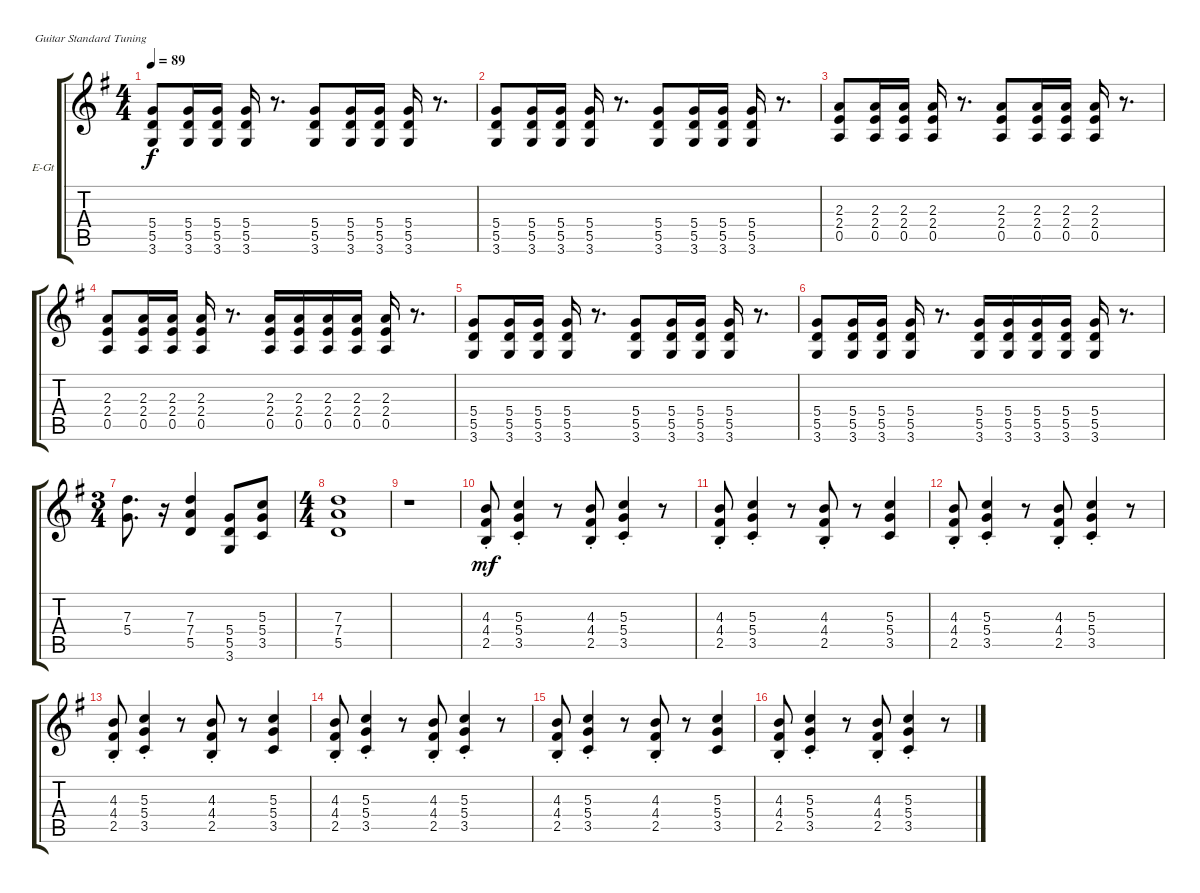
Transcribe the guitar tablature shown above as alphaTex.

\bracketExtendMode groupsimilarinstruments
\firstSystemTrackNameOrientation horizontal
\otherSystemsTrackNameOrientation horizontal
\track ("Guitar 2" "E-Gt") {instrument overdrivenguitar}
\staff {score tabs}
\tuning (E4 B3 G3 D3 A2 E2)
\ts (4 4)
\tempo 89
\clef g2
\scale
0.333333
\ks eminor
(5.4 5.5 3.6).8{dy f} (5.4 5.5 3.6).16 (5.4 5.5 3.6).16 (5.4 5.5 3.6).16 r.8{d} (5.4 5.5 3.6).8 (5.4 5.5 3.6).16 (5.4 5.5 3.6).16 (5.4 5.5 3.6).16 r.8{d} |
\scale
0.333333 (5.4 5.5 3.6).8 (5.4 5.5 3.6).16 (5.4 5.5 3.6).16 (5.4 5.5 3.6).16 r.8{d} (5.4 5.5 3.6).8 (5.4 5.5 3.6).16 (5.4 5.5 3.6).16 (5.4 5.5 3.6).16 r.8{d} |
\scale
0.327718 (2.3 2.4 0.5).8 (2.3 2.4 0.5).16 (2.3 2.4 0.5).16 (2.3 2.4 0.5).16 r.8{d} (2.3 2.4 0.5).8 (2.3 2.4 0.5).16 (2.3 2.4 0.5).16 (2.3 2.4 0.5).16 r.8{d} |
\scale
0.344564 (2.3 2.4 0.5).8 (2.3 2.4 0.5).16 (2.3 2.4 0.5).16 (2.3 2.4 0.5).16 r.8{d} (2.3 2.4 0.5).16 (2.3 2.4 0.5).16 (2.3 2.4 0.5).16 (2.3 2.4 0.5).16 (2.3 2.4 0.5).16 r.8{d} |
\scale
0.327718 (5.4 5.5 3.6).8 (5.4 5.5 3.6).16 (5.4 5.5 3.6).16 (5.4 5.5 3.6).16 r.8{d} (5.4 5.5 3.6).8 (5.4 5.5 3.6).16 (5.4 5.5 3.6).16 (5.4 5.5 3.6).16 r.8{d} |
\scale
0.428571 (5.4 5.5 3.6).8 (5.4 5.5 3.6).16 (5.4 5.5 3.6).16 (5.4 5.5 3.6).16 r.8{d} (5.4 5.5 3.6).16 (5.4 5.5 3.6).16 (5.4 5.5 3.6).16 (5.4 5.5 3.6).16 (5.4 5.5 3.6).16 r.8{d} |
\ts (3 4)
\scale
0.348571 (7.3 5.4).8{d} r.16 (7.3 7.4 5.5).4 (5.4 5.5 3.6).8 (5.3 5.4 3.5).8 |
\ts (4 4)
\scale
0.222857 (7.3 7.4 5.5).1 |
\scale
0.181287 r.1 |
\scale
0.409357 (2.5 4.3 4.4{st}).8{dy mf} (3.5{st} 5.3{st} 5.4{st}).4 r.8 (2.5 4.3 4.4{st}).8 (3.5{st} 5.3{st} 5.4{st}).4 r.8 |
\scale
0.409357 (2.5 4.3 4.4{st}).8 (3.5{st} 5.3{st} 5.4{st}).4 r.8 (2.5{st} 4.3{st} 4.4{st}).8 r.8 (3.5 5.3 5.4).4 |
\scale
0.333333 (2.5 4.3 4.4{st}).8 (3.5{st} 5.3{st} 5.4{st}).4 r.8 (2.5 4.3 4.4{st}).8 (3.5{st} 5.3{st} 5.4{st}).4 r.8 |
\scale
0.333333 (2.5 4.3 4.4{st}).8 (3.5{st} 5.3{st} 5.4{st}).4 r.8 (2.5{st} 4.3{st} 4.4{st}).8 r.8 (3.5 5.3 5.4).4 |
\scale
0.333333 (2.5 4.3 4.4{st}).8 (3.5{st} 5.3{st} 5.4{st}).4 r.8 (2.5 4.3 4.4{st}).8 (3.5{st} 5.3{st} 5.4{st}).4 r.8 |
\scale
0.333333 (2.5 4.3 4.4{st}).8 (3.5{st} 5.3{st} 5.4{st}).4 r.8 (2.5{st} 4.3{st} 4.4).8 r.8 (3.5 5.3 5.4).4 |
\scale
0.333333 (2.5 4.3 4.4{st}).8 (3.5{st} 5.3{st} 5.4{st}).4 r.8 (2.5 4.3 4.4{st}).8 (3.5{st} 5.3{st} 5.4{st}).4 r.8
